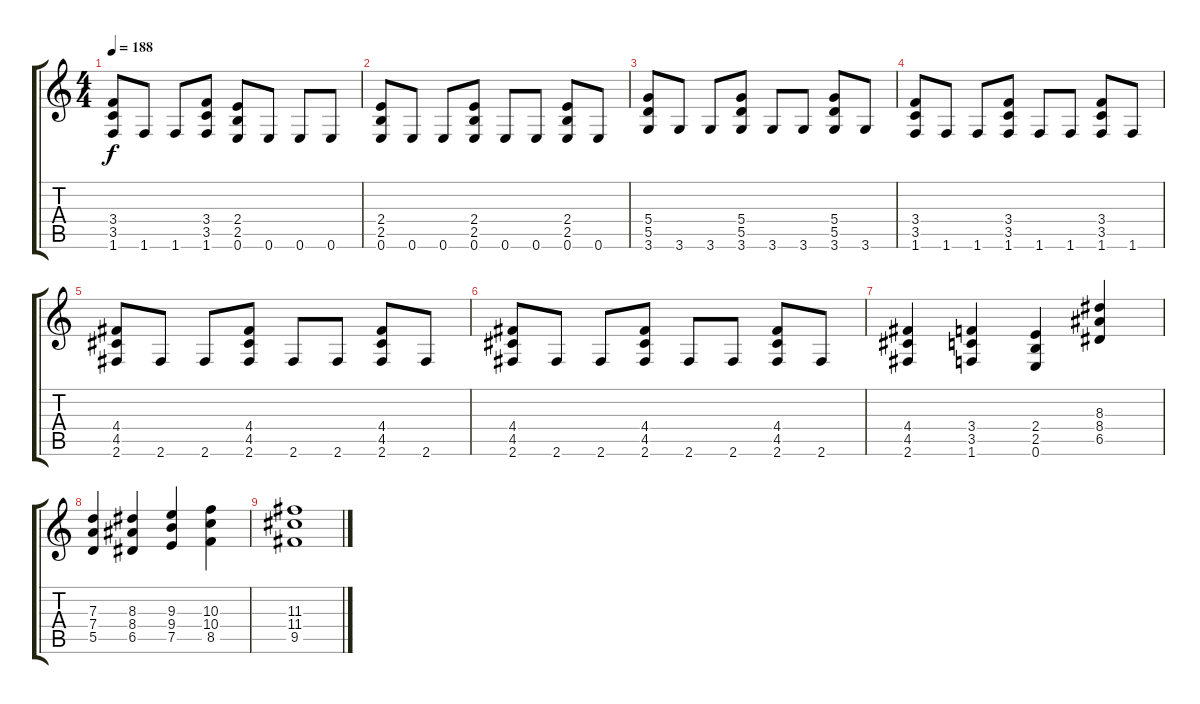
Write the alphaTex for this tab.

\track "" {instrument distortionguitar}
\staff {score tabs}
\tuning (E4 B3 G3 D3 A2 E2) {hide}
\ts (4 4)
\tempo 188
\clef g2
\ks c
(3.4 3.5 1.6).8{dy f} 1.6.8 1.6.8 (3.4 3.5 1.6).8 (2.4 2.5 0.6).8 0.6.8 0.6.8 0.6.8 |
(2.4 2.5 0.6).8 0.6.8 0.6.8 (2.4 2.5 0.6).8 0.6.8 0.6.8 (2.4 2.5 0.6).8 0.6.8 |
(5.4 5.5 3.6).8 3.6.8 3.6.8 (5.4 5.5 3.6).8 3.6.8 3.6.8 (5.4 5.5 3.6).8 3.6.8 |
(3.4 3.5 1.6).8 1.6.8 1.6.8 (3.4 3.5 1.6).8 1.6.8 1.6.8 (3.4 3.5 1.6).8 1.6.8 |
(4.4 4.5 2.6).8 2.6.8 2.6.8 (4.4 4.5 2.6).8 2.6.8 2.6.8 (4.4 4.5 2.6).8 2.6.8 |
(4.4 4.5 2.6).8 2.6.8 2.6.8 (4.4 4.5 2.6).8 2.6.8 2.6.8 (4.4 4.5 2.6).8 2.6.8 |
(4.4 4.5 2.6).4 (3.4 3.5 1.6).4 (2.4 2.5 0.6).4 (8.3 8.4 6.5).4 |
(7.3 7.4 5.5).4 (8.3 8.4 6.5).4 (9.3 9.4 7.5).4 (10.3 10.4 8.5).4 |
(11.3 11.4 9.5).1
